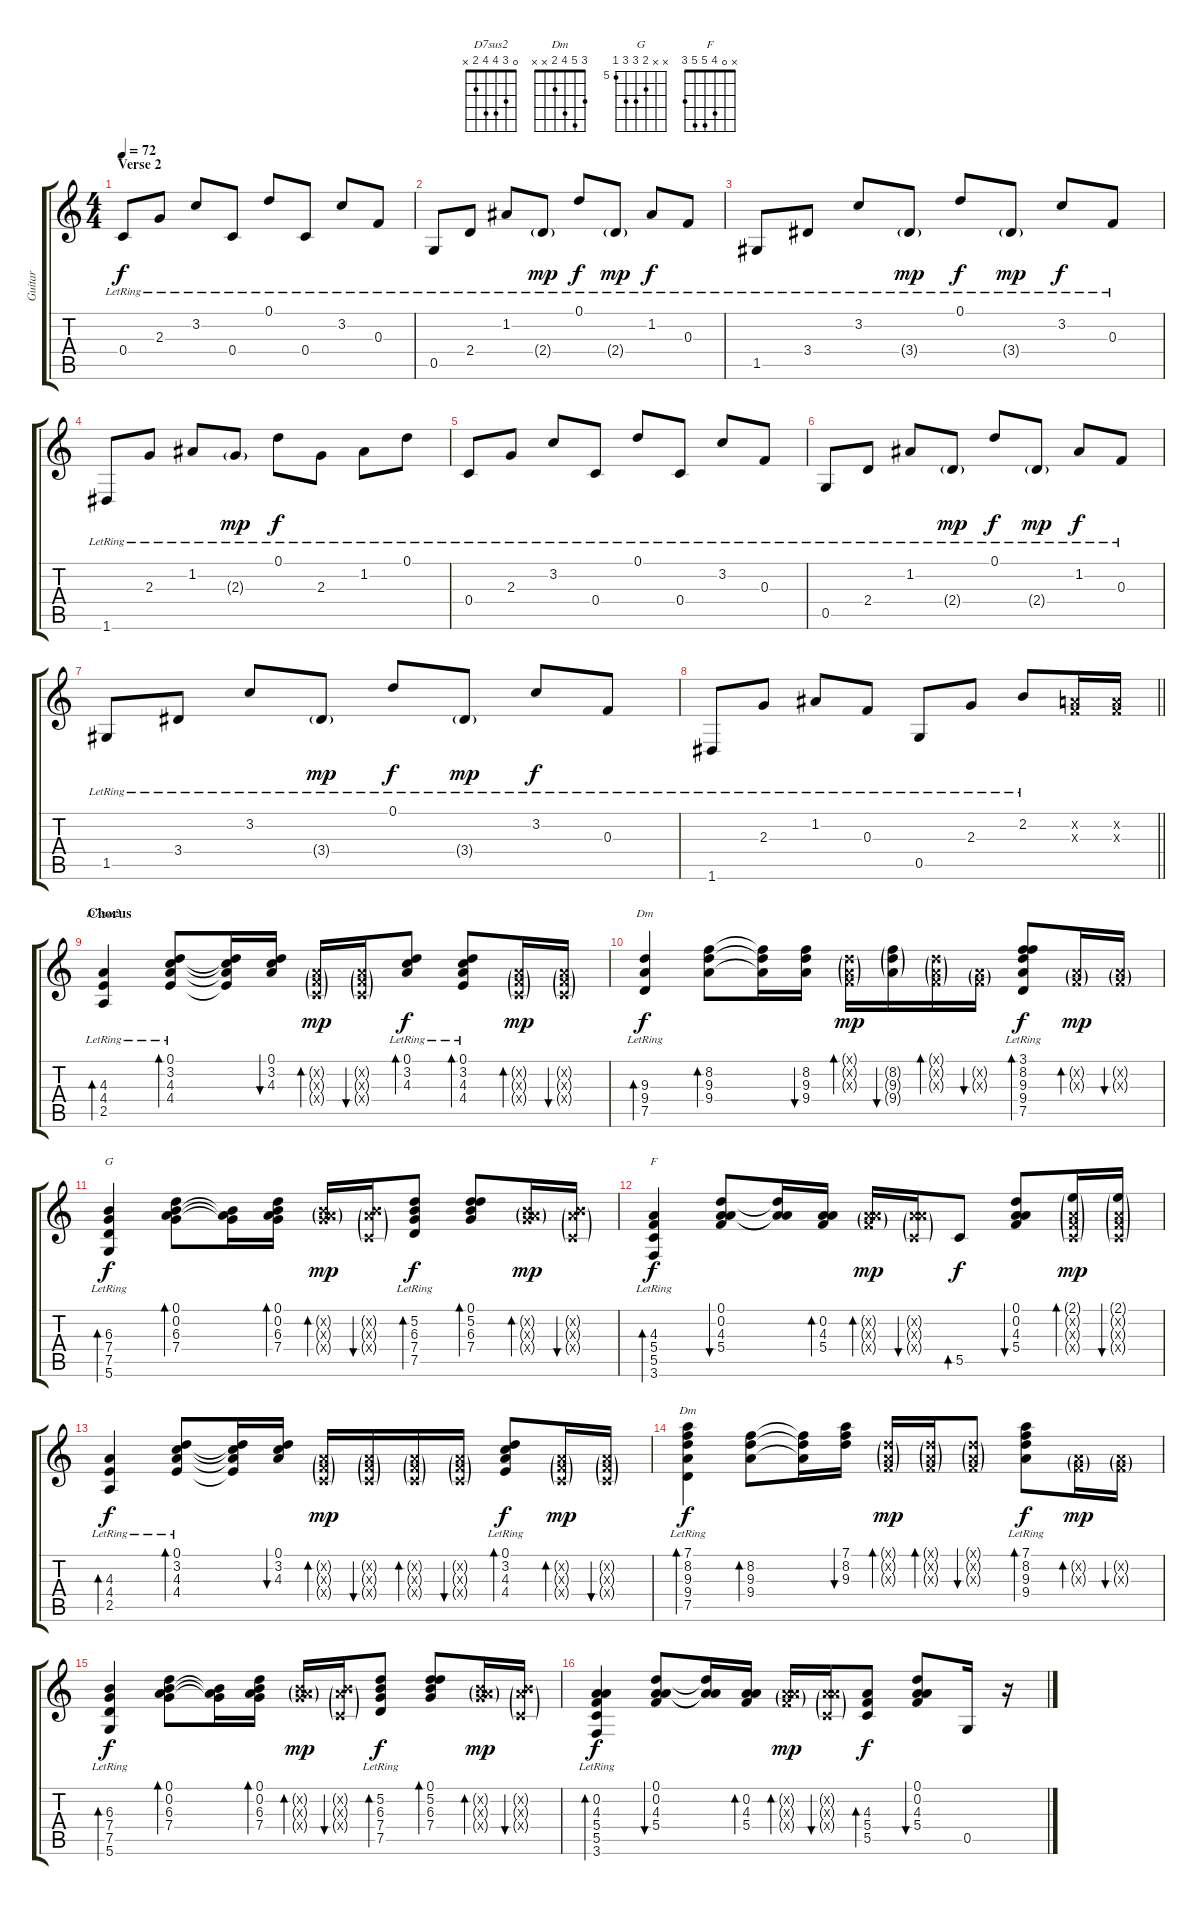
\track ("Guitar " "Guitar ") {instrument electricguitarclean}
\staff {score tabs}
\tuning (D4 A3 F3 C3 G2 D2) {hide}
\chord ("D7sus2" 0 3 4 4 2 x)
\chord ("Dm" 7 8 9 9 7 0) {firstfret 7 barre 7}
\chord ("G" x x 6 7 7 5) {firstfret 5}
\chord ("F" x 0 4 5 5 3)
\chord ("Dm" 3 5 4 2 x x)
\ts (4 4)
\section ("" "Verse 2")
\tempo 72
\clef g2
\ks c
0.4{lr}.8{dy f} 2.3{lr}.8 3.2{lr}.8 0.4{lr}.8 0.1{lr}.8 0.4{lr}.8 3.2{lr}.8 0.3{lr}.8 |
0.5{lr}.8 2.4{lr}.8 1.2{lr}.8 2.4{g lr}.8{dy mp} 0.1{lr}.8{dy f} 2.4{g lr}.8{dy mp} 1.2{lr}.8{dy f} 0.3{lr}.8 |
1.5{lr}.8 3.4{lr}.8 3.2{lr}.8 3.4{g lr}.8{dy mp} 0.1{lr}.8{dy f} 3.4{g lr}.8{dy mp} 3.2{lr}.8{dy f} 0.3{lr}.8 |
1.6{lr}.8 2.3{lr}.8 1.2{lr}.8 2.3{g lr}.8{dy mp} 0.1{lr}.8{dy f} 2.3{lr}.8 1.2{lr}.8 0.1{lr}.8 |
0.4{lr}.8 2.3{lr}.8 3.2{lr}.8 0.4{lr}.8 0.1{lr}.8 0.4{lr}.8 3.2{lr}.8 0.3{lr}.8 |
0.5{lr}.8 2.4{lr}.8 1.2{lr}.8 2.4{g lr}.8{dy mp} 0.1{lr}.8{dy f} 2.4{g lr}.8{dy mp} 1.2{lr}.8{dy f} 0.3{lr}.8 |
1.5{lr}.8 3.4{lr}.8 3.2{lr}.8 3.4{g lr}.8{dy mp} 0.1{lr}.8{dy f} 3.4{g lr}.8{dy mp} 3.2{lr}.8{dy f} 0.3{lr}.8 |
\barLineRight lightlight
1.6{lr}.8 2.3{lr}.8 1.2{lr}.8 0.3{lr}.8 0.5{lr}.8 2.3{lr}.8 2.2{lr}.8 (0.2{x} 0.3{x}).16 (0.2{x} 0.3{x}).16 |
\section ("" "Chorus ")
(4.3 4.4 2.5{lr}).4{bd 30 ch "D7sus2"} (0.1 3.2 4.3 4.4{lr}).8{bd 30} (0.1{t} 3.2{t} 4.3{t} 4.4{t}).16 (0.1 3.2 4.3).16{bu 30} (0.2{g x} 0.3{g x} 0.4{g x}).16{bd 30 dy mp} (0.2{g x} 0.3{g x} 0.4{g x}).16{bu 30} (0.1{lr} 3.2 4.3).8{bd 30 dy f} (0.1 3.2 4.3 4.4{lr}).8{bd 30} (0.2{g x} 0.3{g x} 0.4{g x}).16{bd 30 dy mp} (0.2{g x} 0.3{g x} 0.4{g x}).16{bu 30} |
(9.3 9.4{lr} 7.5).4{bd 30 ch "Dm" dy f} (8.2 9.3 9.4).8{bd 30} (8.2{t} 9.3{t} 9.4{t}).16 (8.2 9.3 9.4).16{bu 30} (0.1{g x} 0.2{g x} 0.3{g x}).16{bd 30 dy mp} (8.2{g} 9.3{g} 9.4{g}).16{bu 30} (0.1{g x} 0.2{g x} 0.3{g x}).16{bd 30} (0.2{g x} 0.3{g x}).16{bu 30} (3.1 8.2 9.3 9.4{lr} 7.5).8{bd 30 dy f} (0.2{g x} 0.3{g x}).16{bd 30 dy mp} (0.2{g x} 0.3{g x}).16{bu 30} |
(6.3 7.4 7.5{lr} 5.6{lr}).4{bd 30 ch "G" dy f} (0.1 0.2 6.3 7.4).8{bd 30} (0.2{t} 6.3{t} 7.4{t}).16 (0.1 0.2 6.3 7.4).16{bd 30} (0.2{g x} 6.3{g x} 7.4{g x}).16{bd 30 dy mp} (0.2{g x} 6.3{g x} 0.4{g x}).16{bu 30} (5.2 6.3 7.4 7.5{lr}).8{bd 30 dy f} (0.1 5.2 6.3 7.4).8{bd 30} (0.2{g x} 6.3{g x} 7.4{g x}).16{bd 30 dy mp} (0.2{g x} 6.3{g x} 0.4{g x}).16{bu 30} |
(4.3 5.4 5.5{lr} 3.6{lr}).4{bd 30 ch "F" dy f} (0.1 0.2 4.3 5.4).8{bu 30} (0.1{t} 0.2{t} 4.3{t}).16 (0.2 4.3 5.4).16{bd 30} (0.2{g x} 4.3{g x} 5.4{g x}).16{bd 30 dy mp} (0.2{g x} 4.3{g x} 0.4{g x}).16{bu 30} 5.5.8{bd 30 dy f} (0.1 0.2 4.3 5.4).8{bu 30} (2.1{g} 0.2{g x} 0.3{g x} 0.4{g x}).16{bd 30 dy mp} (2.1{g} 0.2{g x} 0.3{g x} 0.4{g x}).16{bu 30} |
(4.3 4.4 2.5{lr}).4{bd 30 dy f} (0.1 3.2 4.3 4.4{lr}).8{bd 30} (0.1{t} 3.2{t} 4.3{t} 4.4{t}).16 (0.1 3.2 4.3).16{bu 30} (0.2{g x} 0.3{g x} 0.4{g x}).16{bd 30 dy mp} (0.2{g x} 0.3{g x} 0.4{g x}).16{bu 30} (0.2{g x} 0.3{g x} 0.4{g x}).16{bd 30} (0.2{g x} 0.3{g x} 0.4{g x}).16{bu 30} (0.1 3.2 4.3 4.4{lr}).8{bd 30 dy f} (0.2{g x} 0.3{g x} 0.4{g x}).16{bd 30 dy mp} (0.2{g x} 0.3{g x} 0.4{g x}).16{bu 30} |
(7.1 8.2 9.3 9.4{lr} 7.5).4{bd 30 ch "Dm" dy f} (8.2 9.3 9.4).8{bd 30} (8.2{t} 9.3{t} 9.4{t}).16 (7.1 8.2 9.3).16{bu 30} (0.1{g x} 0.2{g x} 0.3{g x}).16{bd 30 dy mp} (0.1{g x} 0.2{g x} 0.3{g x}).16{bd 30} (0.1{g x} 0.2{g x} 0.3{g x}).8{bu 30} (7.1 8.2 9.3 9.4{lr}).8{bd 30 dy f} (0.2{g x} 0.3{g x}).16{bd 30 dy mp} (0.2{g x} 0.3{g x}).16{bu 30} |
(6.3 7.4 7.5{lr} 5.6{lr}).4{bd 30 dy f} (0.1 0.2 6.3 7.4).8{bd 30} (0.2{t} 6.3{t} 7.4{t}).16 (0.1 0.2 6.3 7.4).16{bd 30} (0.2{g x} 6.3{g x} 7.4{g x}).16{bd 30 dy mp} (0.2{g x} 6.3{g x} 0.4{g x}).16{bu 30} (5.2 6.3 7.4 7.5{lr}).8{bd 30 dy f} (0.1 5.2 6.3 7.4).8{bd 30} (0.2{g x} 6.3{g x} 7.4{g x}).16{bd 30 dy mp} (0.2{g x} 6.3{g x} 0.4{g x}).16{bu 30} |
(0.2 4.3 5.4 5.5{lr} 3.6{lr}).4{bd 30 dy f} (0.1 0.2 4.3 5.4).8{bu 30} (0.1{t} 0.2{t} 4.3{t}).16 (0.2 4.3 5.4).16{bd 30} (0.2{g x} 4.3{g x} 5.4{g x}).16{bd 30 dy mp} (0.2{g x} 4.3{g x} 0.4{g x}).16{bu 30} (4.3 5.4 5.5).8{bd 30 dy f} (0.1 0.2 4.3 5.4).8{bu 30} 0.5.16 r.16
